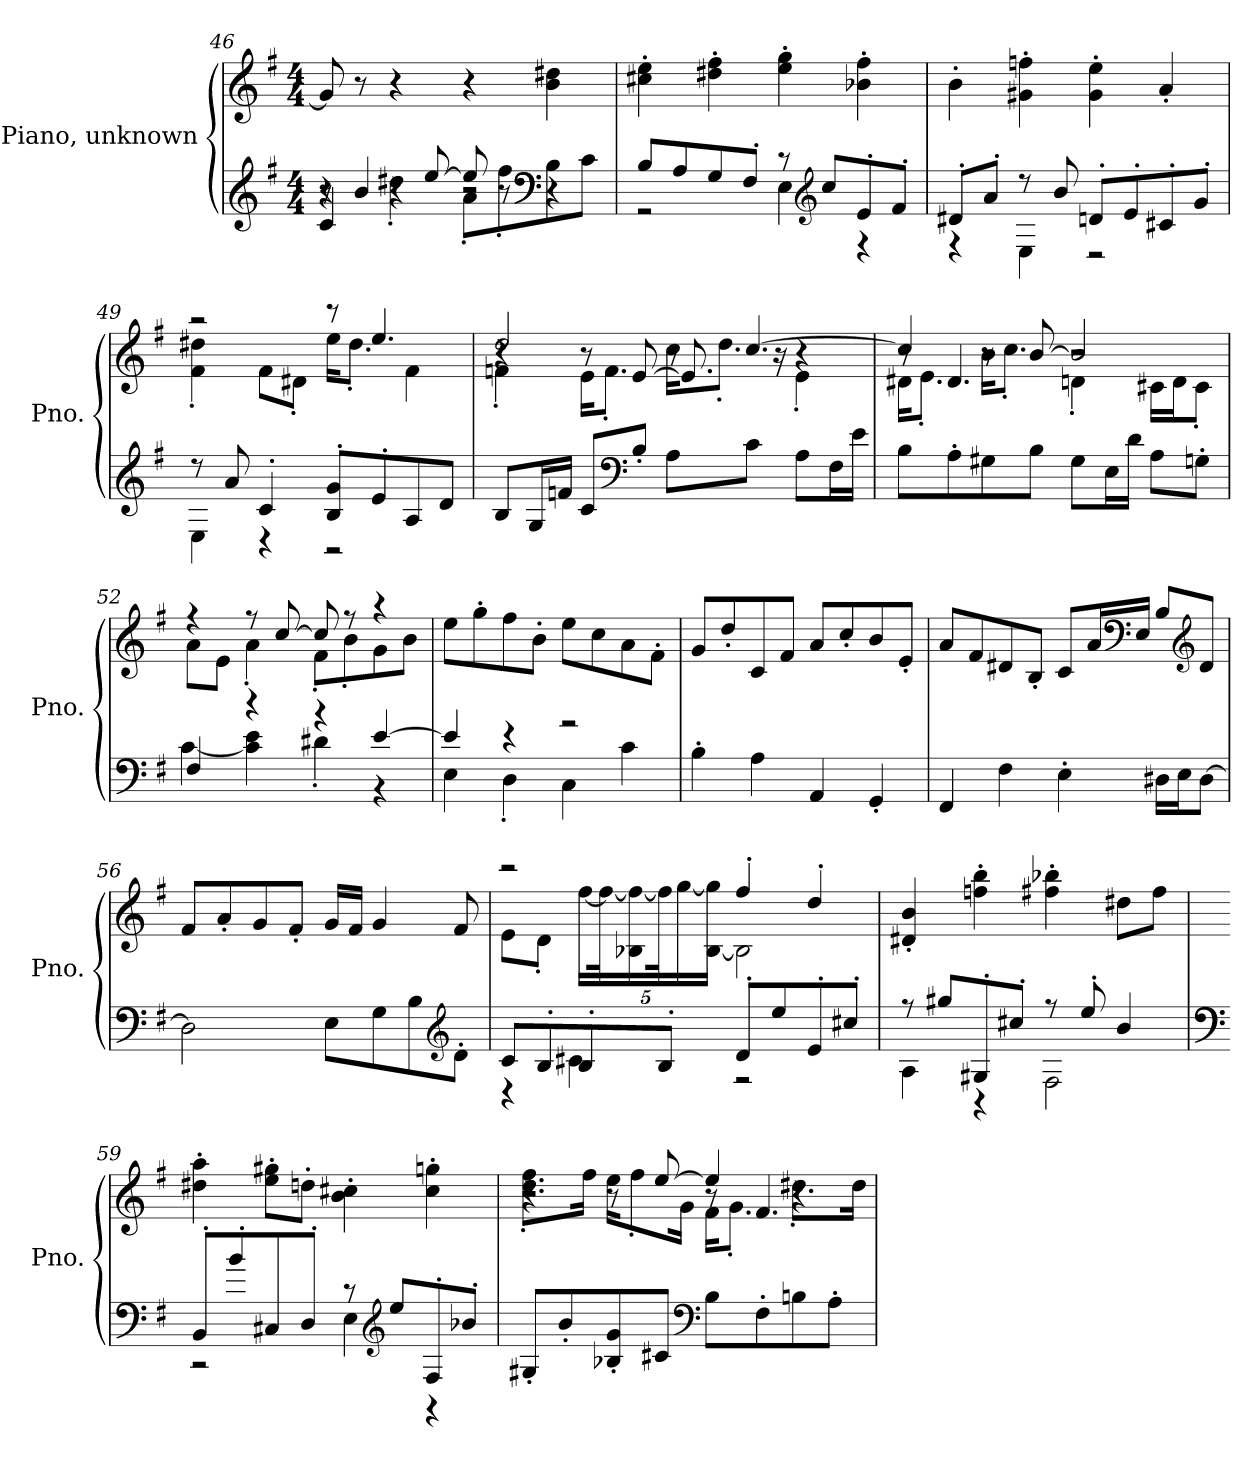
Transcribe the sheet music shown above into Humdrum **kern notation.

**kern	**kern
*part1	*part1
*staff2	*staff1
*I"Piano, unknown	*
*I'Pno.	*
!!LO:LB:g=z
*clefG2	*clefG2
*k[f#]	*k[f#]
*M4/4	*M4/4
=46	=46
*^	*
*	*^	*
8r	4r	4c/	8g/]
4b/	.	.	8r
.	4dd#X'\	4r	4r
[8ee/	.	.	.
8ee/]	8a'\L	2r	4r
8r	8ff#'\	.	.
*clefF4	*	*	*
4r	8B\	.	4b\ 4dd#X\
.	8c\J	.	.
*	*v	*v	*
=47	=47	=47
8B/L	2r	4cc#X\' 4ee\'
8A/	.	.
8G/	.	4dd#X\' 4ff#\'
8F#'/J	.	.
8r	4E\	4ee\' 4gg\'
*clefG2	*	*
8cc/L	.	.
8e'/	4r	4b-X\' 4ff#\'
8f#'/J	.	.
=48	=48	=48
8d#X'/L	4r	4b'\
8a'/J	.	.
8r	4E\	4g#X\' 4ffn\'
8b/	.	.
8dn'/L	2r	4g#\' 4ee\'
8e'/	.	.
8c#X'/	.	4a'/
8g'/J	.	.
!!LO:PB:g=z
=49	=49	=49
*	*	*^
8r	4E\	2r	4f#\' 4dd#X\'
8a/	.	.	.
4c'/	4r	.	8f#\L
.	.	.	8d#X'\J
8B/' 8g/'L	2r	8r	16ee\KL
.	.	.	8.dd#'\J
8e'/	.	4.ee/	.
8A/	.	.	4f#\
8d/J	.	.	.
*v	*v	*	*
=50	=50	=50
*	*	*^
8B/L	2dd/	4fn'\	4r
16G/L	.	.	.
16fn/JJ	.	.	.
8c/L	.	16e\KL	8r
.	.	8.f'\J	.
*clefF4	*	*	*
8B'/J	.	.	[8e/
8A\L	8r	16cc\KL	8.e/]
.	.	8.dd'\J	.
8c\J	[4.cc/	.	.
.	.	.	16r
8A\L	.	4e'\	4r
16F#\L	.	.	.
16e\JJ	.	.	.
=51	=51	=51	=51
8B\L	4cc/]	16d#X\KL	8r
.	.	8.e'\J	.
8A'\	.	.	4.d#/
8G#X\	8r	16b\KL	.
.	.	8.cc'\J	.
8B\J	[8b/	.	.
8G#\L	2b/]	4dn'\	2r
16E\L	.	.	.
16d\JJ	.	.	.
8A\L	.	16c#X\LL	.
.	.	16d\J	.
8Gn'\J	.	8c#'\J	.
*	*	*v	*v
!!LO:LB:g=z
=52	=52	=52
*^	*	*
4F#/	[4c\	4r	8a\L
.	.	.	8e\J
4r	4c\] 4e\	8r	4a'\
.	.	[8cc/	.
4r	4d#X'\	8cc/]	8f#'\L
.	.	8r	8b'\
[4e/	4r	4r	8g\
.	.	.	8b\J
*	*	*v	*v
=53	=53	=53
4e/]	4E\	8ee\L
.	.	8gg'\
4r	4D'\	8ff#\
.	.	8b'\J
2r	4C\	8ee\L
.	.	8cc\
.	4c\	8a\
.	.	8f#'\J
*v	*v	*
=54	=54
4B'\	8g/L
.	8dd'/
4A\	8c/
.	8f#/J
4AA/	8a/L
.	8cc'/
4GG'/	8b/
.	8e'/J
=55	=55
4FF#/	8a/L
.	8f#/
4F#\	8d#X/
.	8B'/J
4E'\	8c/L
.	16a/L
*	*clefF4
.	16E/JJ
16D#X\LL	8B/L
16E\J	.
*	*clefG2
[8D#\J	8d#/J
!!LO:LB:g=z
=56	=56
2D#\]	8f#/L
.	8a'/
.	8g/
.	8f#'/J
8E\L	16g/LL
.	16f#/JJ
8G\	4g/
8B\	.
*clefG2	*
8d'\J	8f#/
=57	=57
*^	*^
8c/L	4r	2r	8e\L
8B'/	.	.	8d'\J
*	*	*	*Xbrackettup
8B'/	4c#X\	.	[20ff#\LL
.	.	.	40ff#\K_
.	.	.	20B-X\ 20ff#\_
8B'/J	.	.	40ff#\K]
.	.	.	[20gg\
.	.	.	[20B-\ 20gg\]JJ
8d'/L	2r	4ff#'/	2B-\]
8ee/	.	.	.
8e'/	.	4dd'/	.
8cc#X'/J	.	.	.
*	*	*v	*v
=58	=58	=58
8r	4A\	4d#X/' 4b/'
8gg#X/L	.	.
8G#X'/	4r	4ffn\' 4bb\'
8cc#X'/J	.	.
8r	2F#\	4ff#X\' 4bb-X\'
8ee'/	.	.
4b/	.	8dd#X\L
.	.	8ff#\J
!!LO:LB:g=z
=59	=59	=59
*clefF4	*	*
8BB'/L	2r	4dd#X\' 4aa\'
8b'/	.	.
8C#X/	.	8ee\' 8gg#X\'L
8D'/J	.	8ddn'\J
8r	4E\	4b\' 4cc#X\'
*clefG2	*	*
8ee/L	.	.
8F#'/	4r	4cc#\' 4ggn\'
8b-X'/J	.	.
*v	*v	*
=60	=60
*	*^
*	*	*^
8G#X'/L	4r	8.dd\' 8.ff#\'L	2r
8b'/	.	.	.
.	.	16ff#\Jk	.
8B-X/' 8g/'	8r	16ee\KL	.
.	.	8ff#'\	.
8c#X/J	[8ee/	.	.
.	.	16g\Jk	.
*clefF4	*	*	*
8B-\L	4ee/]	16f#\KL	8r
.	.	8.g'\J	.
8F#'\	.	.	4.f#/
8Bn\	4r	8.dd#X'\L	.
8A'\J	.	.	.
.	.	16dd#\Jk	.
*	*v	*v	*v
=	=
*-	*-
